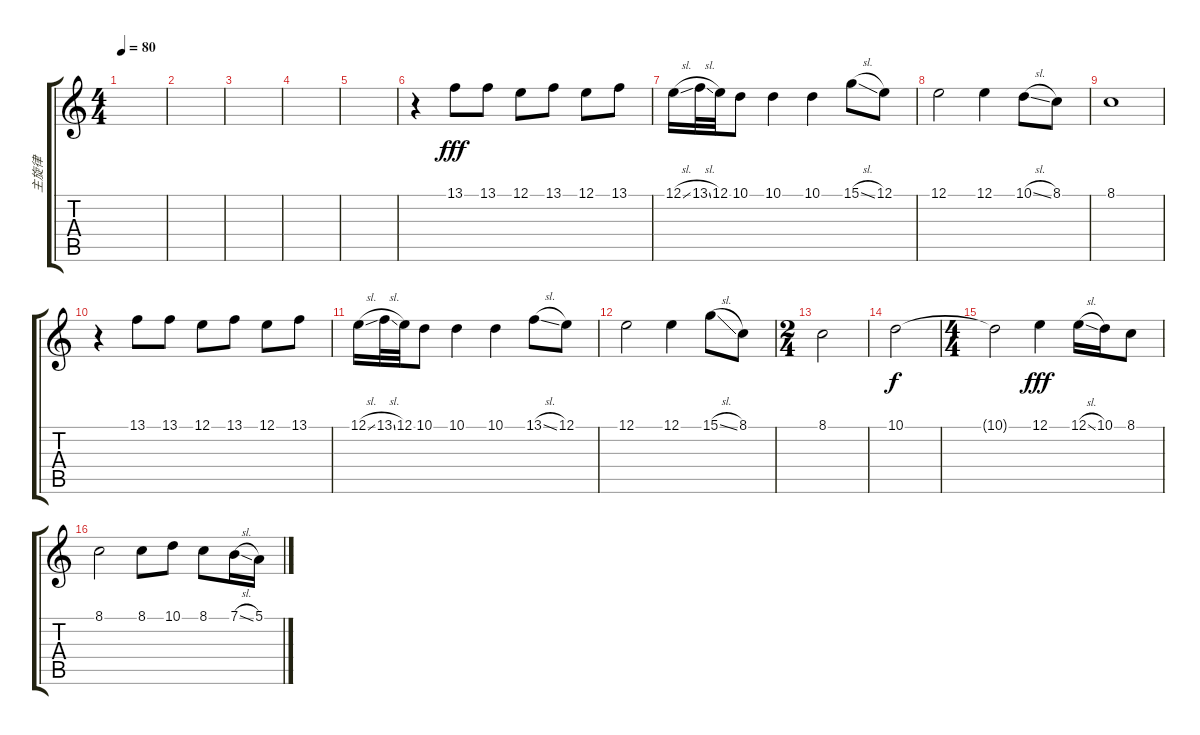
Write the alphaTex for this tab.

\track ("主旋律" "主旋律") {instrument electricpiano1}
\staff {score tabs}
\tuning (E4 B3 G3 D3 A2 E2) {hide}
\ts (4 4)
\tempo 80
\clef g2
\ks c
|
|
|
|
|
r.4 13.1.8{dy fff} 13.1.8 12.1.8 13.1.8 12.1.8 13.1.8 |
12.1{sl}.16 13.1{sl}.32 12.1.32 10.1.8 10.1.4 10.1.4 15.1{sl}.8 12.1.8 |
12.1.2 12.1.4 10.1{sl}.8 8.1.8 |
8.1.1 |
r.4 13.1.8 13.1.8 12.1.8 13.1.8 12.1.8 13.1.8 |
12.1{sl}.16 13.1{sl}.32 12.1.32 10.1.8 10.1.4 10.1.4 13.1{sl}.8 12.1.8 |
12.1.2 12.1.4 15.1{sl}.8 8.1.8 |
\ts (2 4)
8.1.2 |
10.1.2{dy f} |
\ts (4 4)
10.1{t}.2 12.1.4{dy fff} 12.1{sl}.16 10.1.16 8.1.8 |
8.1.2 8.1.8 10.1.8 8.1.8 7.1{sl}.16 5.1.16
